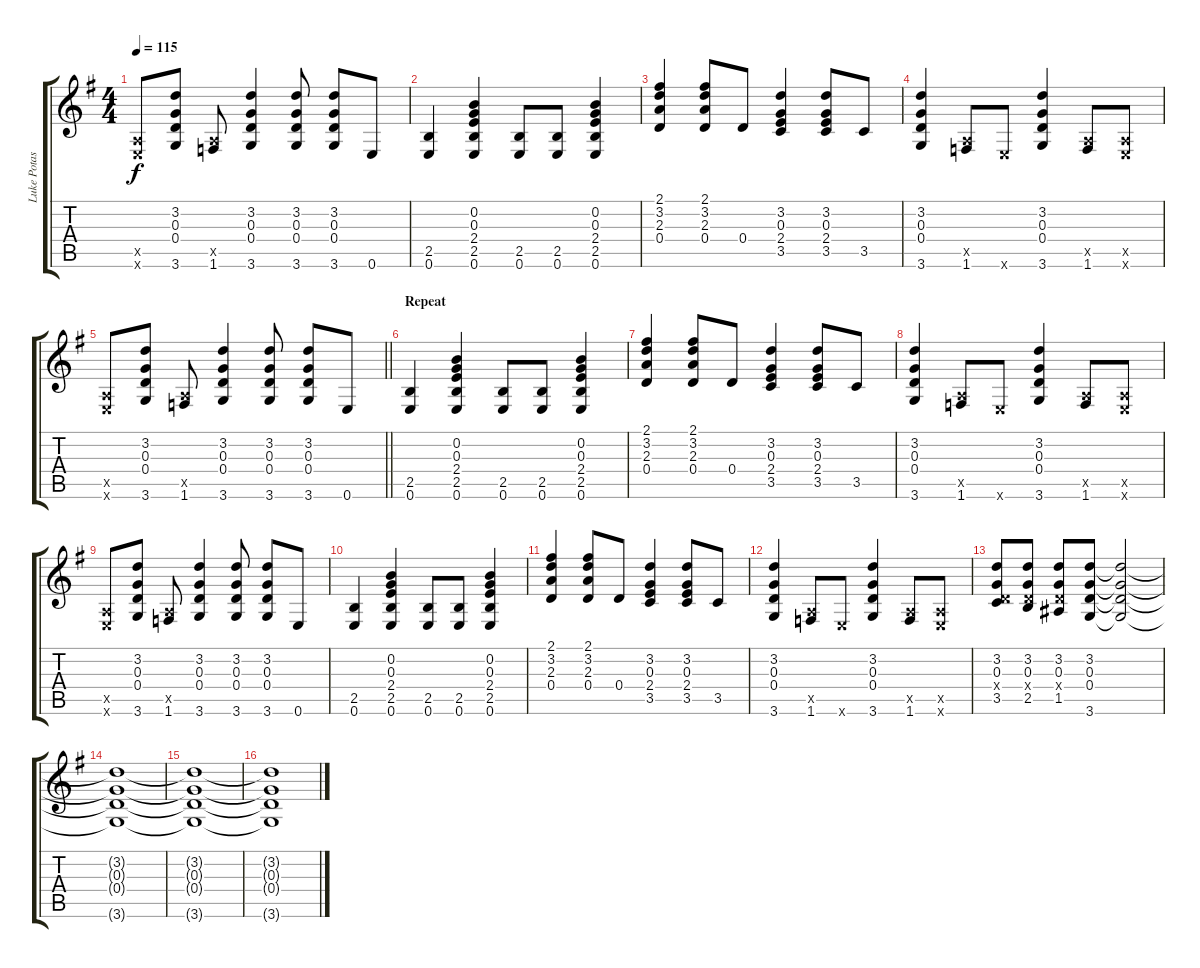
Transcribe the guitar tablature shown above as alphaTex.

\track ("Luke Potashnick" "Luke Potas") {instrument overdrivenguitar}
\staff {score tabs}
\tuning (E4 B3 G3 D3 A2 E2) {hide}
\ts (4 4)
\tempo 115
\clef g2
\ks g
(0.5{x} 0.6{x}).8{dy f} (3.2 0.3 0.4 3.6).8 (0.5{x} 1.6).8 (3.2 0.3 0.4 3.6).4 (3.2 0.3 0.4 3.6).8 (3.2 0.3 0.4 3.6).8 0.6.8 |
(2.5 0.6).4 (0.2 0.3 2.4 2.5 0.6).4 (2.5 0.6).8 (2.5 0.6).8 (0.2 0.3 2.4 2.5 0.6).4 |
(2.1 3.2 2.3 0.4).4 (2.1 3.2 2.3 0.4).8 0.4.8 (3.2 0.3 2.4 3.5).4 (3.2 0.3 2.4 3.5).8 3.5.8 |
(3.2 0.3 0.4 3.6).4 (0.5{x} 1.6).8 0.6{x}.8 (3.2 0.3 0.4 3.6).4 (0.5{x} 1.6).8 (0.5{x} 0.6{x}).8 |
\barLineRight lightlight
(0.5{x} 0.6{x}).8 (3.2 0.3 0.4 3.6).8 (0.5{x} 1.6).8 (3.2 0.3 0.4 3.6).4 (3.2 0.3 0.4 3.6).8 (3.2 0.3 0.4 3.6).8 0.6.8 |
\section ("" "Repeat")
(2.5 0.6).4 (0.2 0.3 2.4 2.5 0.6).4 (2.5 0.6).8 (2.5 0.6).8 (0.2 0.3 2.4 2.5 0.6).4 |
(2.1 3.2 2.3 0.4).4 (2.1 3.2 2.3 0.4).8 0.4.8 (3.2 0.3 2.4 3.5).4 (3.2 0.3 2.4 3.5).8 3.5.8 |
(3.2 0.3 0.4 3.6).4 (0.5{x} 1.6).8 0.6{x}.8 (3.2 0.3 0.4 3.6).4 (0.5{x} 1.6).8 (0.5{x} 0.6{x}).8 |
(0.5{x} 0.6{x}).8 (3.2 0.3 0.4 3.6).8 (0.5{x} 1.6).8 (3.2 0.3 0.4 3.6).4 (3.2 0.3 0.4 3.6).8 (3.2 0.3 0.4 3.6).8 0.6.8 |
(2.5 0.6).4 (0.2 0.3 2.4 2.5 0.6).4 (2.5 0.6).8 (2.5 0.6).8 (0.2 0.3 2.4 2.5 0.6).4 |
(2.1 3.2 2.3 0.4).4 (2.1 3.2 2.3 0.4).8 0.4.8 (3.2 0.3 2.4 3.5).4 (3.2 0.3 2.4 3.5).8 3.5.8 |
(3.2 0.3 0.4 3.6).4 (0.5{x} 1.6).8 0.6{x}.8 (3.2 0.3 0.4 3.6).4 (0.5{x} 1.6).8 (0.5{x} 0.6{x}).8 |
(3.2 0.3 0.4{x} 3.5).8 (3.2 0.3 0.4{x} 2.5).8 (3.2 0.3 0.4{x} 1.5).8 (3.2 0.3 0.4 3.6).8 (3.2{t} 0.3{t} 0.4{t} 3.6{t}).2 |
(3.2{t} 0.3{t} 0.4{t} 3.6{t}).1{volume 0} |
(3.2{t} 0.3{t} 0.4{t} 3.6{t}).1 |
(3.2{t} 0.3{t} 0.4{t} 3.6{t}).1
